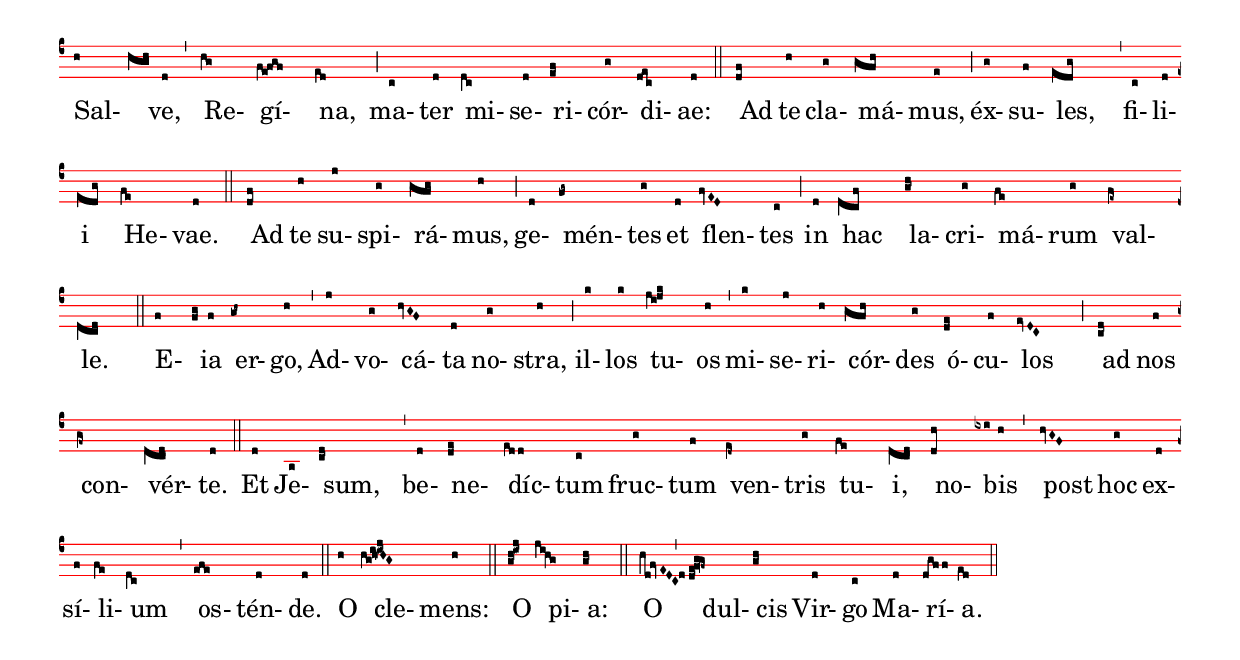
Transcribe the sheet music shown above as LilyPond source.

%% DO NOT EDIT this file manually; it is automatically
%% generated from LSR http://lsr.dsi.unimi.it
%% Make any changes in LSR itself, or in Documentation/snippets/new/ ,
%% and then run scripts/auxiliar/makelsr.py
%%
%% This file is in the public domain.
\version "2.14.2"

\header {
  lsrtags = "headword"

  texidoc = "
.

"
  doctitle = "Ancient headword"
} % begin verbatim

\include "gregorian.ly"

\score {
  <<
    \new VaticanaVoice = "cantus" {
      \clef "vaticana-do3"
      % Verse 1 — Salve, Regína
      a\melisma \[ a \flexa g \pes a\melismaEnd \] d
      \divisioMinima
      \[ a\melisma \flexa g\melismaEnd \]
      \[ f\melisma \flexa e f \pes g \flexa f\melismaEnd \]
      \[ e\melisma \flexa d\melismaEnd \]
      \divisioMaior
      c d \[d\melisma \flexa c\melismaEnd \] d
      \[ e\melisma \pes f\melismaEnd\] g
      \[d\melisma \pes e \flexa c\melismaEnd \] d
      \finalis
      % Verse 2 — Vita, dulcédo
      % a\melisma \[ a \flexa g \pes a\melismaEnd \] d
      % \divisioMinima
      % \[ a\melisma \flexa g\melismaEnd \]
      % \[ f\melisma \flexa e f \pes g \flexa f\melismaEnd \]
      % \[ e\melisma \flexa d\melismaEnd \]
      % \divisioMaior
      % c d \[e\melisma \pes f\melismaEnd \] g
      % \[d\melisma \pes e \flexa c\melismaEnd \] d
      % \finalis
      % Verse 3 — Ad te clamámus
      \[ d\melisma \pes f\melismaEnd\] a g
      \[ g\melisma \flexa f \pes a\melismaEnd\] e
      \divisioMaior
      g f \[ e\melisma \flexa d \pes g\melismaEnd \]
      \divisioMinima
      c d \[ e\melisma \flexa d \pes g\melismaEnd \]
      \[ f\melisma \flexa e\melismaEnd \] d
      \finalis
      % Verse 4 — Ad te suspirámus
      \[ d\melisma \pes f\melismaEnd \] a c' g
      \[ g\melisma \flexa f \pes g\melismaEnd \] a
      \divisioMaior
      d \[ f\melisma \pes \deminutum g\melismaEnd \] g d
      \[ \virga f\melisma \inclinatum e \inclinatum d\melismaEnd \]
      c \divisioMaior
      d \[ d\melisma \flexa c \pes f\melismaEnd \]
      \[ g\melisma \pes a\melismaEnd \]
      g \[ f\melisma \flexa e\melismaEnd \] g
      \[ f\melisma \flexa \deminutum e\melismaEnd \]
      \[ d\melisma \flexa c \pes d\melismaEnd \]
      \finalis
      % Verse 5 — Eia ergo, Advocáta nostra
      f\melisma \[ f \pes g\melismaEnd \] f
      \[ g\melisma \pes \deminutum a\melismaEnd \] a
      \divisioMinima
      c' g \[ \virga a\melisma \inclinatum g \inclinatum f\melismaEnd \] d g a
      \divisioMaior
      d' d' \[ c'\melisma \flexa b c' \pes d'\melismaEnd \] a
      \divisioMinima
      d' c' a \[ g\melisma \flexa f \pes a\melismaEnd \] g
      \[ d\melisma \pes e\melismaEnd \] f
      \[ \virga e\melisma \inclinatum d \inclinatum c\melismaEnd \]
      \divisioMaior
      \[ c\melisma \pes d\melismaEnd \]
      f \[ g\melisma \flexa \deminutum f\melismaEnd \]
      \[ d\melisma \flexa c \pes d\melismaEnd \] d
      \finalis
      % Verse 6 — Et Jesum
      d a, \[ c\melisma \pes d\melismaEnd \]
      \divisioMinima
      d \[ d\melisma \pes e\melismaEnd \] \[ e\melisma \flexa d d\melismaEnd \]
      c g f \[ e\melisma \flexa \deminutum d\melismaEnd \] g
      \[ f\melisma \flexa e\melismaEnd \]
      \[ d\melisma \flexa c \pes d\melismaEnd \]
      \[ d\melisma \pes a \] \virga bes\melismaEnd a
      \divisioMinima
      \[ \virga a\melisma \inclinatum g \inclinatum f\melismaEnd \] g d f
      \[ f\melisma \flexa e\melismaEnd \] \[ d\melisma \flexa c\melismaEnd \]
      \divisioMinima
      \[ e\melisma \pes f \flexa e\melismaEnd \] d d
      \finalis
      % Verse 7 ad finem — O clemens: O pia: O dulcis Virgo María
      a\melisma \[a \flexa g a \quilisma b \pes c'\melismaEnd \]
      \[ \virga b\melisma \inclinatum a \inclinatum g\melismaEnd \] a
      \finalis
      \[ g\melisma \pes a \quilisma b \pes c' \] \[ c' \flexa b\melismaEnd \]
      \[ a\melisma \flexa g\melismaEnd \] \[ g\melisma \pes a\melismaEnd \]
      \finalis
      \[ a\melisma \flexa d \virga f \inclinatum e \inclinatum d \inclinatum c d \]
      \divisioMinima
      \[ d \pes e f \pes g\melismaEnd \]
      \[ g\melisma \flexa \deminutum f\melismaEnd \]
      \[ g\melisma \pes a\melismaEnd \]
      d c d \[ d\melisma \pes g \flexa f f\melismaEnd \]
      \[ e\melisma \flexa d\melismaEnd \]
      \finalis
    }
    \new Lyrics \lyricsto "cantus" {
      Sal- ve, Re- gí- na, ma- ter mi- se- ri- cór- di- ae:
      % Vi- ta, dul- cé- do, et spes no- stra, sal- ve.
      Ad te cla- má- mus, éx- su- les, fi- li- i He- vae.
      Ad te su- spi- rá- mus, ge- mén- tes et flen- tes in hac la- cri- má- rum
      val- le.
      E- ia er- go, Ad- vo- cá- ta no- stra, il- los tu- os mi- se- ri- cór- des
      ó- cu- los ad nos con- vér- te.
      Et Je- sum, be- ne- díc- tum fruc- tum ven- tris tu- i, no- bis post hoc
      ex- sí- li- um os- tén- de.
      O cle- mens:
      O pi- a:
      O dul- cis Vir- go Ma- rí- a.
    }
  >>
}

\layout {
  \context {
    \Staff
    \consists "Custos_engraver"
  }
}
